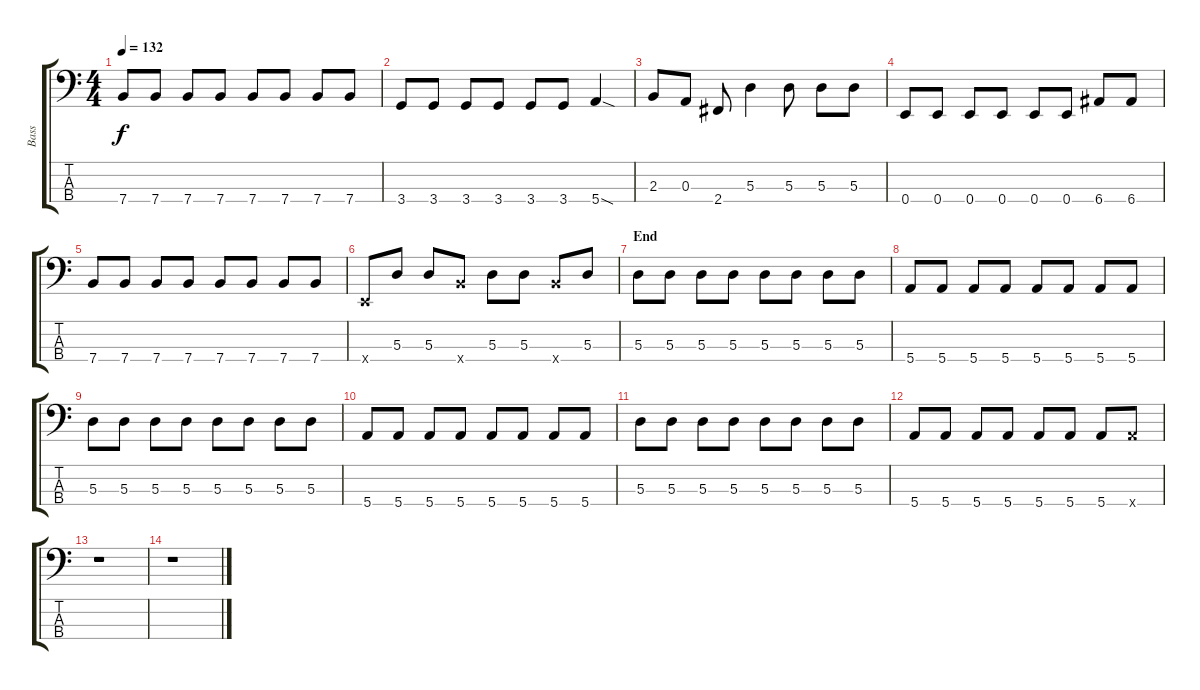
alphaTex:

\track ("Bass" "Bass") {instrument electricbasspick}
\staff {score tabs}
\tuning (G2 D2 A1 E1) {hide}
\ts (4 4)
\tempo 132
\clef f4
\ks c
7.4.8{dy f} 7.4.8 7.4.8 7.4.8 7.4.8 7.4.8 7.4.8 7.4.8 |
3.4.8 3.4.8 3.4.8 3.4.8 3.4.8 3.4.8 5.4{sod}.4 |
2.3.8 0.3.8 2.4.8 5.3.4 5.3.8 5.3.8 5.3.8 |
0.4.8 0.4.8 0.4.8 0.4.8 0.4.8 0.4.8 6.4.8 6.4.8 |
7.4.8 7.4.8 7.4.8 7.4.8 7.4.8 7.4.8 7.4.8 7.4.8 |
0.4{x}.8 5.3.8 5.3.8 7.4{x}.8 5.3.8 5.3.8 7.4{x}.8 5.3.8 |
\section ("" "End")
5.3.8 5.3.8 5.3.8 5.3.8 5.3.8 5.3.8 5.3.8 5.3.8 |
5.4.8 5.4.8 5.4.8 5.4.8 5.4.8 5.4.8 5.4.8 5.4.8 |
5.3.8 5.3.8 5.3.8 5.3.8 5.3.8 5.3.8 5.3.8 5.3.8 |
5.4.8 5.4.8 5.4.8 5.4.8 5.4.8 5.4.8 5.4.8 5.4.8 |
5.3.8 5.3.8 5.3.8 5.3.8 5.3.8 5.3.8 5.3.8 5.3.8 |
5.4.8 5.4.8 5.4.8 5.4.8 5.4.8 5.4.8 5.4.8 5.4{x}.8 |
r.1 |
r.1
